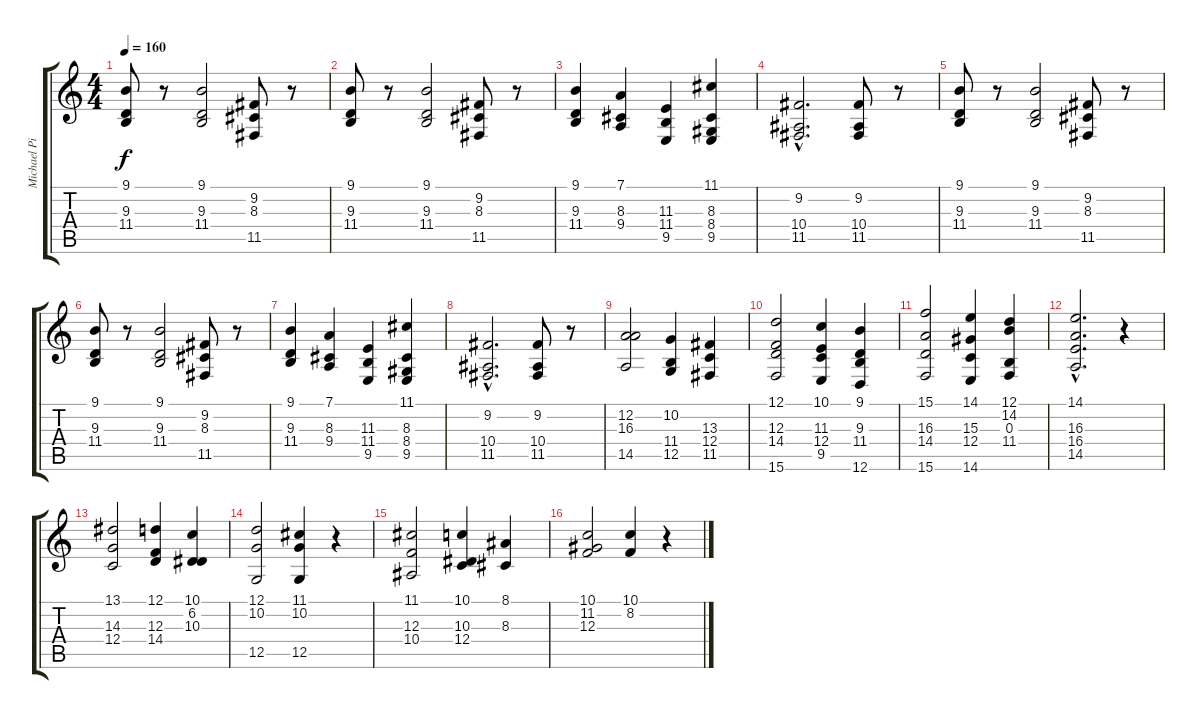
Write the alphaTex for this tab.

\track ("Michael Pinella" "Michael Pi") {instrument stringensemble1}
\staff {score tabs}
\tuning (D4 A3 F3 C3 G2 D2) {hide}
\ts (4 4)
\tempo 160
\clef g2
\ks c
(9.1 9.3 11.4).8{dy f} r.8 (9.1 9.3 11.4).2 (9.2 8.3 11.5).8 r.8 |
(9.1 9.3 11.4).8 r.8 (9.1 9.3 11.4).2 (9.2 8.3 11.5).8 r.8 |
(9.1 9.3 11.4).4 (7.1 8.3 9.4).4 (11.3 11.4 9.5).4 (11.1 8.3 8.4 9.5).4 |
(9.2{hac} 10.4{hac} 11.5{hac}).2{d} (9.2 10.4 11.5).8 r.8 |
(9.1 9.3 11.4).8 r.8 (9.1 9.3 11.4).2 (9.2 8.3 11.5).8 r.8 |
(9.1 9.3 11.4).8 r.8 (9.1 9.3 11.4).2 (9.2 8.3 11.5).8 r.8 |
(9.1 9.3 11.4).4 (7.1 8.3 9.4).4 (11.3 11.4 9.5).4 (11.1 8.3 8.4 9.5).4 |
(9.2{hac} 10.4{hac} 11.5{hac}).2{d} (9.2 10.4 11.5).8 r.8 |
(12.2 16.3 14.5).2 (10.2 11.4 12.5).4 (13.3 12.4 11.5).4 |
(12.1 12.3 14.4 15.6).2 (10.1 11.3 12.4 9.5).4 (9.1 9.3 11.4 12.6).4 |
(15.1 16.3 14.4 15.6).2 (14.1 15.3 12.4 14.6).4 (12.1 14.2 0.3 11.4).4 |
(14.1{hac} 16.3{hac} 16.4{hac} 14.5{hac}).2{d} r.4 |
(13.1 14.3 12.4).2 (12.1 12.3 14.4).4 (10.1 6.2 10.3).4 |
(12.1 10.2 12.5).2 (11.1 10.2 12.5).4 r.4 |
(11.1 12.3 10.4).2 (10.1 10.3 12.4).4 (8.1 8.3).4 |
(10.1 11.2 12.3).2 (10.1 8.2).4 r.4
